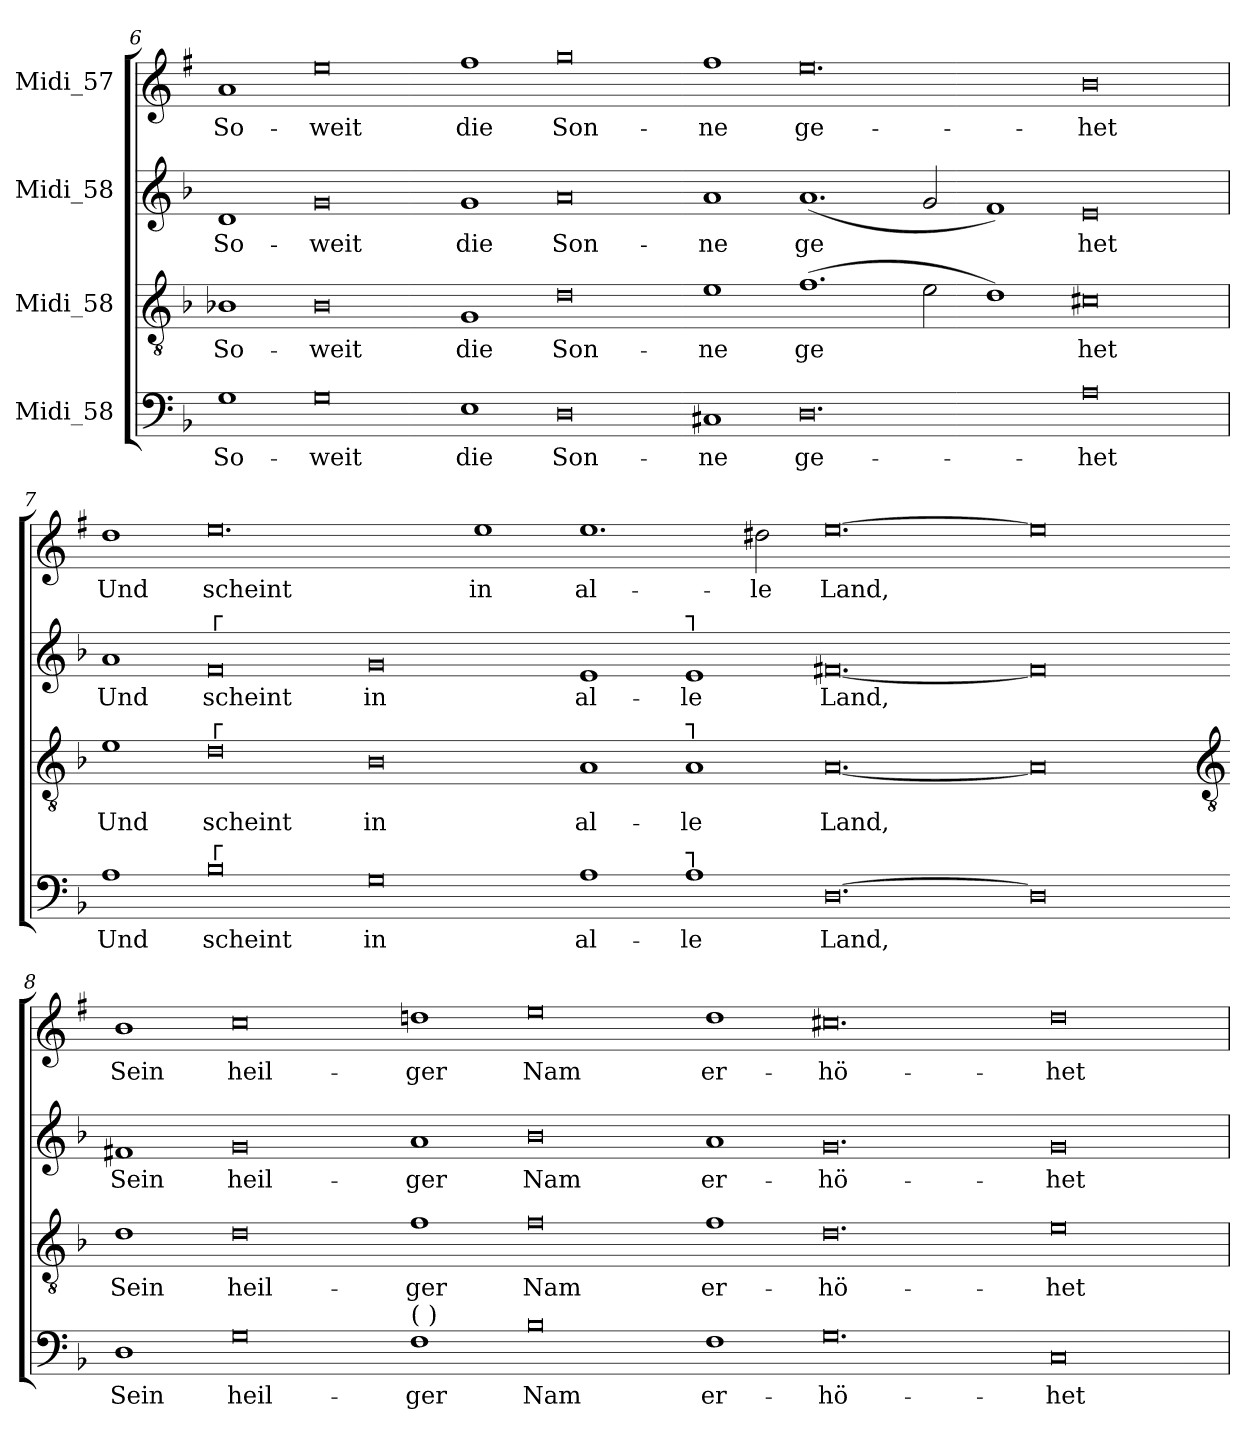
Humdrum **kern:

**kern	**text	**kern	**text	**kern	**text	**kern	**text
*part4	*part4	*part3	*part3	*part2	*part2	*part1	*part1
*staff4	*staff4	*staff3	*staff3	*staff2	*staff2	*staff1	*staff1
*I"Midi_58	*	*I"Midi_58	*	*I"Midi_58	*	*I"Midi_57	*
*clefF4	*	*clefGv2	*	*clefG2	*	*clefG2	*
*	*	*	*	*	*	*ITrd1c2	*
*k[b-]	*	*k[b-]	*	*k[b-]	*	*k[b-]	*
*F:	*	*F:	*	*F:	*	*F:	*
=6	=6	=6	=6	=6	=6	=6	=6
!	!LO:LY:b	!	!LO:LY:b	!	!LO:LY:b	!	!LO:LY:b
1G	So-	1B-X	So-	1d	So-	1g	So-
!	!LO:LY:b	!	!LO:LY:b	!	!LO:LY:b	!	!LO:LY:b
0G	-weit	0B-	-weit	0g	-weit	0dd	-weit
!	!LO:LY:b	!	!LO:LY:b	!	!LO:LY:b	!	!LO:LY:b
1E	die	1G	die	1g	die	1ee	die
!	!LO:LY:b	!	!LO:LY:b	!	!LO:LY:b	!	!LO:LY:b
0D	Son-	0d	Son-	0a	Son-	0ff	Son-
!	!LO:LY:b	!	!LO:LY:b	!	!LO:LY:b	!	!LO:LY:b
1C#X	-ne	1e	-ne	1a	-ne	1ee	-ne
!	!LO:LY:b	!	!LO:LY:b	!	!LO:LY:b	!	!LO:LY:b
0.D	ge-	(>1.f	ge	(<1.a	ge	0.dd	ge-
.	.	2e	.	2g	.	.	.
.	.	1d)	.	1f)	.	.	.
!	!LO:LY:b	!	!LO:LY:b	!	!LO:LY:b	!	!LO:LY:b
0A	-het	0c#X	het	0e	het	0a	-het
=7	=7	=7	=7	=7	=7	=7	=7
!	!LO:LY:b	!	!LO:LY:b	!	!LO:LY:b	!	!LO:LY:b
1A	Und	1e	Und	1a	Und	1cc	Und
!	!	!	!	!LO:TX:a:t=┌	!	!	!
!	!	!LO:TX:a:t=┌	!	!	!	!	!
!LO:TX:a:t=┌	!	!	!	!	!	!	!
!	!LO:LY:b	!	!LO:LY:b	!	!LO:LY:b	!	!LO:LY:b
0B-	scheint	0d	scheint	0f	scheint	0.dd	scheint
!	!LO:LY:b	!	!LO:LY:b	!	!LO:LY:b	!	!
0G	in	0B-	in	0g	in	.	.
!	!	!	!	!	!	!	!LO:LY:b
.	.	.	.	.	.	1dd	in
!	!LO:LY:b	!	!LO:LY:b	!	!LO:LY:b	!	!LO:LY:b
1A	al-	1A	al-	1e	al-	1.dd	al-
!	!	!	!	!LO:TX:a:t=┐	!	!	!
!	!	!LO:TX:a:t=┐	!	!	!	!	!
!LO:TX:a:t=┐	!	!	!	!	!	!	!
!	!LO:LY:b	!	!LO:LY:b	!	!LO:LY:b	!	!
1A	-le	1A	-le	1e	-le	.	.
!	!	!	!	!	!	!	!LO:LY:b
.	.	.	.	.	.	2cc#X	-le
!	!LO:LY:b	!	!LO:LY:b	!	!LO:LY:b	!	!LO:LY:b
[0.D	Land,	[0.A	Land,	[0.f#X	Land,	[0.dd	Land,
0D]	.	0A]	.	0f#]	.	0dd]	.
!!LO:LB:g=z
=8-	=8-	=8-	=8-	=8-	=8-	=8-	=8-
*	*	*clefGv2	*	*	*	*	*
!	!LO:LY:b	!	!LO:LY:b	!	!LO:LY:b	!	!LO:LY:b
1D	Sein	1d	Sein	1f#X	Sein	1a	Sein
!	!LO:LY:b	!	!LO:LY:b	!	!LO:LY:b	!	!LO:LY:b
0G	heil-	0d	heil-	0g	heil-	0b-	heil-
!LO:TX:a:t=(  )	!	!	!	!	!	!	!
!	!LO:LY:b	!	!LO:LY:b	!	!LO:LY:b	!	!LO:LY:b
1F	-ger	1f	-ger	1a	-ger	1cc	-ger
!	!LO:LY:b	!	!LO:LY:b	!	!LO:LY:b	!	!LO:LY:b
0B-	Nam	0f	Nam	0b-	Nam	0dd	Nam
!	!LO:LY:b	!	!LO:LY:b	!	!LO:LY:b	!	!LO:LY:b
1F	er-	1f	er-	1a	er-	1cc	er-
!	!LO:LY:b	!	!LO:LY:b	!	!LO:LY:b	!	!LO:LY:b
0.G	-hö-	0.d	-hö-	0.g	-hö-	0.bn	-hö-
!	!LO:LY:b	!	!LO:LY:b	!	!LO:LY:b	!	!LO:LY:b
0C	-het	0e	-het	0g	-het	0cc	-het
=	=	=	=	=	=	=	=
*-	*-	*-	*-	*-	*-	*-	*-
